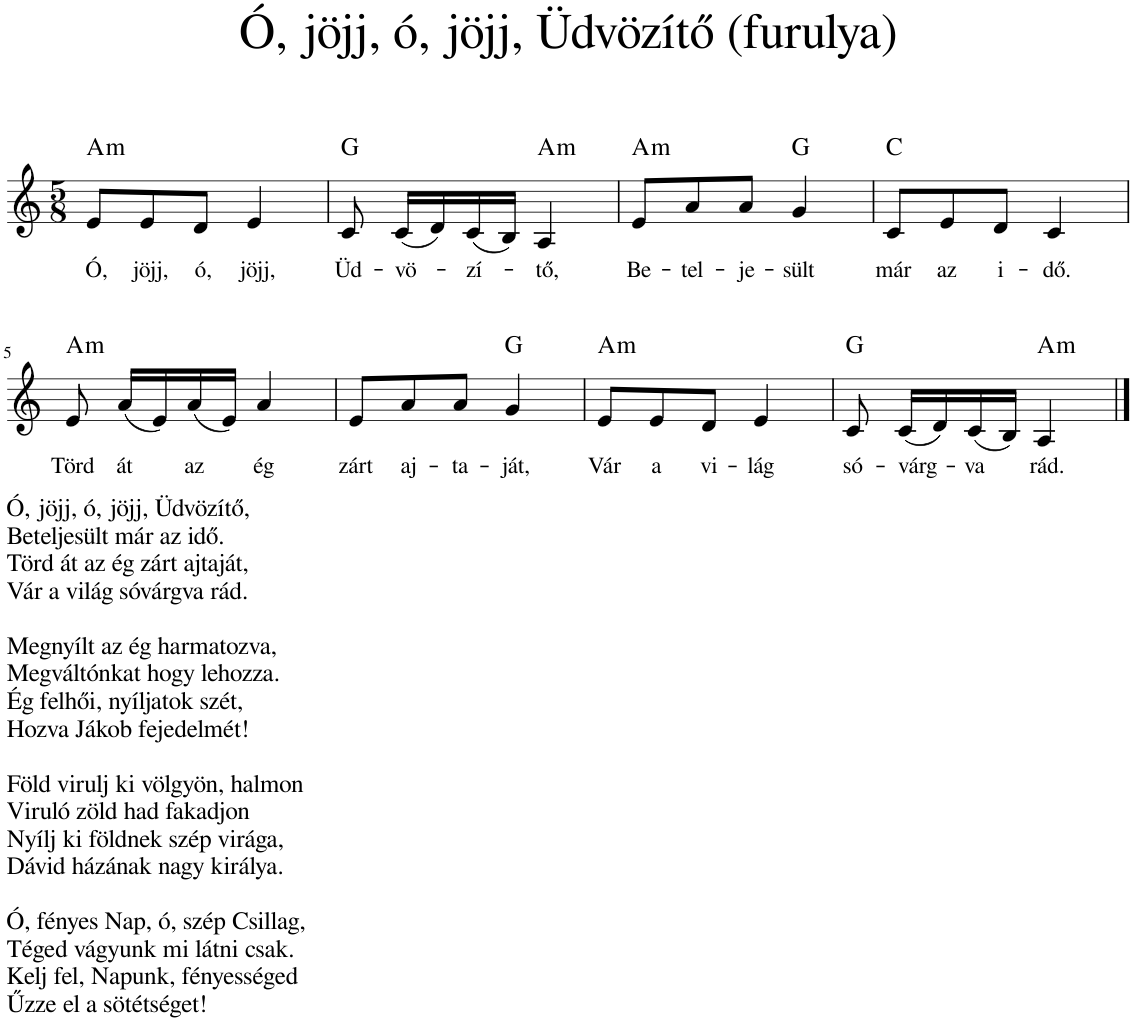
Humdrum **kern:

**kern	**text	**harte
*part1	*part1	*part1
*staff1	*staff1	*
*I"Piano	*	*
*I'Pno.	*	*
*clefG2	*	*
*k[]	*	*
*M5/8	*	*
=1	=1	=1
!	!LO:LY:b	!LO:H:kt=m
8e/L	Ó,	A:min
!	!LO:LY:b	!
8e/	jöjj,	.
!	!LO:LY:b	!
8d/J	ó,	.
!	!LO:LY:b	!
4e/	jöjj,	.
=2	=2	=2
!	!LO:LY:b	!
8c/	Üd-	G:maj
!	!LO:LY:b	!
(16c/LL	-vö-	.
16d/)	.	.
!	!LO:LY:b	!
(16c/	-zí-	.
16B/JJ)	.	.
!	!LO:LY:b	!LO:H:kt=m
4A/	-tő,	A:min
=3	=3	=3
!	!LO:LY:b	!LO:H:kt=m
8e/L	Be-	A:min
!	!LO:LY:b	!
8a/	-tel-	.
!	!LO:LY:b	!
8a/J	-je-	.
!	!LO:LY:b	!
4g/	-sült	G:maj
=4	=4	=4
!	!LO:LY:b	!
8c/L	már	C:maj
!	!LO:LY:b	!
8e/	az	.
!	!LO:LY:b	!
8d/J	i-	.
!	!LO:LY:b	!
4c/	-dő.	.
!!LO:LB:g=z
=5	=5	=5
!LO:TX:b:t=Ó, jöjj, ó, jöjj, Üdvözítő,	!	!
!LO:TX:b:t=Beteljesült már az idő.	!	!
!LO:TX:b:t=Törd át az ég zárt ajtaját,	!	!
!LO:TX:b:t=Vár a világ sóvárgva rád.	!	!
!LO:TX:b:t=Megnyílt az ég harmatozva,	!	!
!LO:TX:b:t=Megváltónkat hogy lehozza.	!	!
!LO:TX:b:t=Ég felhői, nyíljatok szét,	!	!
!LO:TX:b:t=Hozva Jákob fejedelmét!	!	!
!LO:TX:b:t=Föld virulj ki völgyön, halmon	!	!
!LO:TX:b:t=Viruló zöld had fakadjon	!	!
!LO:TX:b:t=Nyílj ki földnek szép virága,	!	!
!LO:TX:b:t=Dávid házának nagy királya.	!	!
!LO:TX:b:t=Ó, fényes Nap, ó, szép Csillag,	!	!
!LO:TX:b:t=Téged vágyunk mi látni csak.	!	!
!LO:TX:b:t=Kelj fel, Napunk, fényességed	!	!
!LO:TX:b:t=Űzze el a sötétséget!	!	!
!	!LO:LY:b	!LO:H:kt=m
8e/	Törd	A:min
!	!LO:LY:b	!
(16a/LL	át	.
16e/)	.	.
!	!LO:LY:b	!
(16a/	az	.
16e/JJ)	.	.
!	!LO:LY:b	!
4a/	ég	.
=6	=6	=6
!	!LO:LY:b	!
8e/L	zárt	.
!	!LO:LY:b	!
8a/	aj-	.
!	!LO:LY:b	!
8a/J	-ta-	.
!	!LO:LY:b	!
4g/	-ját,	G:maj
=7	=7	=7
!	!LO:LY:b	!LO:H:kt=m
8e/L	Vár	A:min
!	!LO:LY:b	!
8e/	a	.
!	!LO:LY:b	!
8d/J	vi-	.
!	!LO:LY:b	!
4e/	-lág	.
=8	=8	=8
!	!LO:LY:b	!
8c/	só-	G:maj
!	!LO:LY:b	!
(16c/LL	-várg-	.
16d/)	.	.
!	!LO:LY:b	!
(16c/	-va	.
16B/JJ)	.	.
!	!LO:LY:b	!LO:H:kt=m
4A/	rád.	A:min
==	==	==
*-	*-	*-
